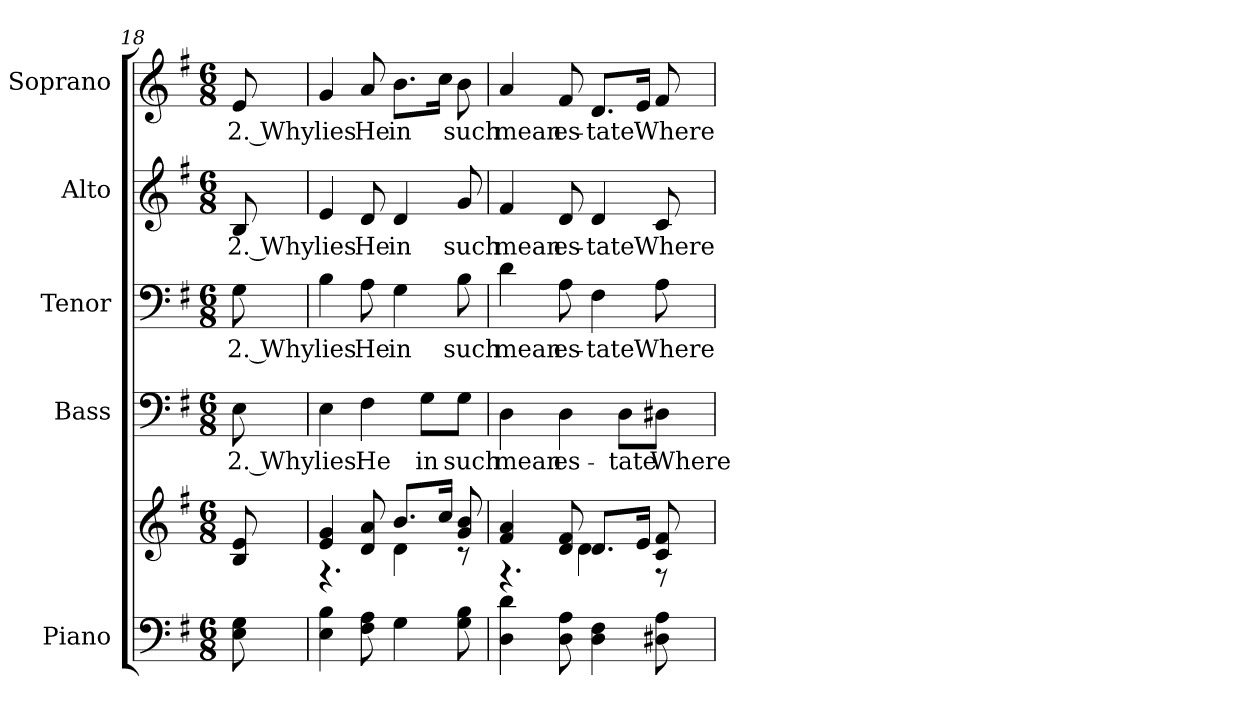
**kern	**kern	**kern	**text	**kern	**text	**kern	**text	**kern	**text
*part5	*part5	*part4	*part4	*part3	*part3	*part2	*part2	*part1	*part1
*staff6	*staff5	*staff4	*staff4	*staff3	*staff3	*staff2	*staff2	*staff1	*staff1
*I"Piano	*	*I"Bass	*	*I"Tenor	*	*I"Alto	*	*I"Soprano	*
*I'Pno.	*	*I'B.	*	*I'T.	*	*I'A.	*	*I'S.	*
*clefF4	*clefG2	*clefF4	*	*clefF4	*	*clefG2	*	*clefG2	*
*k[f#]	*k[f#]	*k[f#]	*	*k[f#]	*	*k[f#]	*	*k[f#]	*
*G:	*G:	*G:	*	*G:	*	*G:	*	*G:	*
*M6/8	*M6/8	*M6/8	*	*M6/8	*	*M6/8	*	*M6/8	*
=18	=18	=18	=18	=18	=18	=18	=18	=18	=18
!	!	!	!LO:LY:b:color=#000000	!	!	!	!	!	!
!	!	!	!	!	!LO:LY:b:color=#000000	!	!	!	!
!	!	!	!	!	!	!	!LO:LY:b:color=#000000	!	!
!	!	!	!	!	!	!	!	!	!LO:LY:b:color=#000000
8Ei\ 8Gi	8Bi/ 8ei	8Ei\	2. Why	8Gi\	2. Why	8Bi/	2. Why	8ei/	2. Why
=19	=19	=19	=19	=19	=19	=19	=19	=19	=19
*	*^	*	*	*	*	*	*	*	*
!	!	!	!	!LO:LY:b:color=#000000	!	!	!	!	!	!
!	!	!	!	!	!	!LO:LY:b:color=#000000	!	!	!	!
!	!	!	!	!	!	!	!	!LO:LY:b:color=#000000	!	!
!	!	!	!	!	!	!	!	!	!	!LO:LY:b:color=#000000
4Ei\ 4Bi	4ei/ 4gi	4.r	4Ei\	lies	4Bi\	lies	4ei/	lies	4gi/	lies
!	!	!	!	!LO:LY:b:color=#000000	!	!	!	!	!	!
!	!	!	!	!	!	!LO:LY:b:color=#000000	!	!	!	!
!	!	!	!	!	!	!	!	!LO:LY:b:color=#000000	!	!
!	!	!	!	!	!	!	!	!	!	!LO:LY:b:color=#000000
8F#i\ 8Ai	8di/ 8ai	.	4F#i\	He	8Ai\	He	8di/	He	8ai/	He
!	!	!	!	!	!	!LO:LY:b:color=#000000	!	!	!	!
!	!	!	!	!	!	!	!	!LO:LY:b:color=#000000	!	!
!	!	!	!	!	!	!	!	!	!	!LO:LY:b:color=#000000
4Gi\	8.bi/L	4di\	.	.	4Gi\	in	4di/	in	8.bi\L	in
!	!	!	!	!LO:LY:b:color=#000000	!	!	!	!	!	!
.	.	.	8Gi\L	in	.	.	.	.	.	.
.	16cci/Jk	.	.	.	.	.	.	.	16cci\Jk	.
!	!	!	!	!LO:LY:b:color=#000000	!	!	!	!	!	!
!	!	!	!	!	!	!LO:LY:b:color=#000000	!	!	!	!
!	!	!	!	!	!	!	!	!LO:LY:b:color=#000000	!	!
!	!	!	!	!	!	!	!	!	!	!LO:LY:b:color=#000000
8Gi\ 8Bi	8gi/ 8bi	8r	8Gi\J	such	8Bi\	such	8gi/	such	8bi\	such
!!LO:PB:g=z
=20	=20	=20	=20	=20	=20	=20	=20	=20	=20	=20
!	!	!	!	!LO:LY:b:color=#000000	!	!	!	!	!	!
!	!	!	!	!	!	!LO:LY:b:color=#000000	!	!	!	!
!	!	!	!	!	!	!	!	!LO:LY:b:color=#000000	!	!
!	!	!	!	!	!	!	!	!	!	!LO:LY:b:color=#000000
4Di\ 4di	4f#i/ 4ai	4.r	4Di\	mean	4di\	mean	4f#i/	mean	4ai/	mean
!	!	!	!	!LO:LY:b:color=#000000	!	!	!	!	!	!
!	!	!	!	!	!	!LO:LY:b:color=#000000	!	!	!	!
!	!	!	!	!	!	!	!	!LO:LY:b:color=#000000	!	!
!	!	!	!	!	!	!	!	!	!	!LO:LY:b:color=#000000
8Di\ 8Ai	8di/ 8f#i	.	4Di\	es-	8Ai\	es-	8di/	es-	8f#i/	es-
!	!	!	!	!	!	!LO:LY:b:color=#000000	!	!	!	!
!	!	!	!	!	!	!	!	!LO:LY:b:color=#000000	!	!
!	!	!	!	!	!	!	!	!	!	!LO:LY:b:color=#000000
4Di\ 4F#i	8.di/L	4di\	.	.	4F#i\	-tate	4di/	-tate	8.di/L	-tate
!	!	!	!	!LO:LY:b:color=#000000	!	!	!	!	!	!
.	.	.	8Di\L	-tate	.	.	.	.	.	.
.	16ei/Jk	.	.	.	.	.	.	.	16ei/Jk	.
!	!	!	!	!LO:LY:b:color=#000000	!	!	!	!	!	!
!	!	!	!	!	!	!LO:LY:b:color=#000000	!	!	!	!
!	!	!	!	!	!	!	!	!LO:LY:b:color=#000000	!	!
!	!	!	!	!	!	!	!	!	!	!LO:LY:b:color=#000000
8D#Xi\ 8Ai	8ci/ 8f#i	8r	8D#Xi\J	Where	8Ai\	Where	8ci/	Where	8f#i/	Where
*	*v	*v	*	*	*	*	*	*	*	*
=	=	=	=	=	=	=	=	=	=
*-	*-	*-	*-	*-	*-	*-	*-	*-	*-
